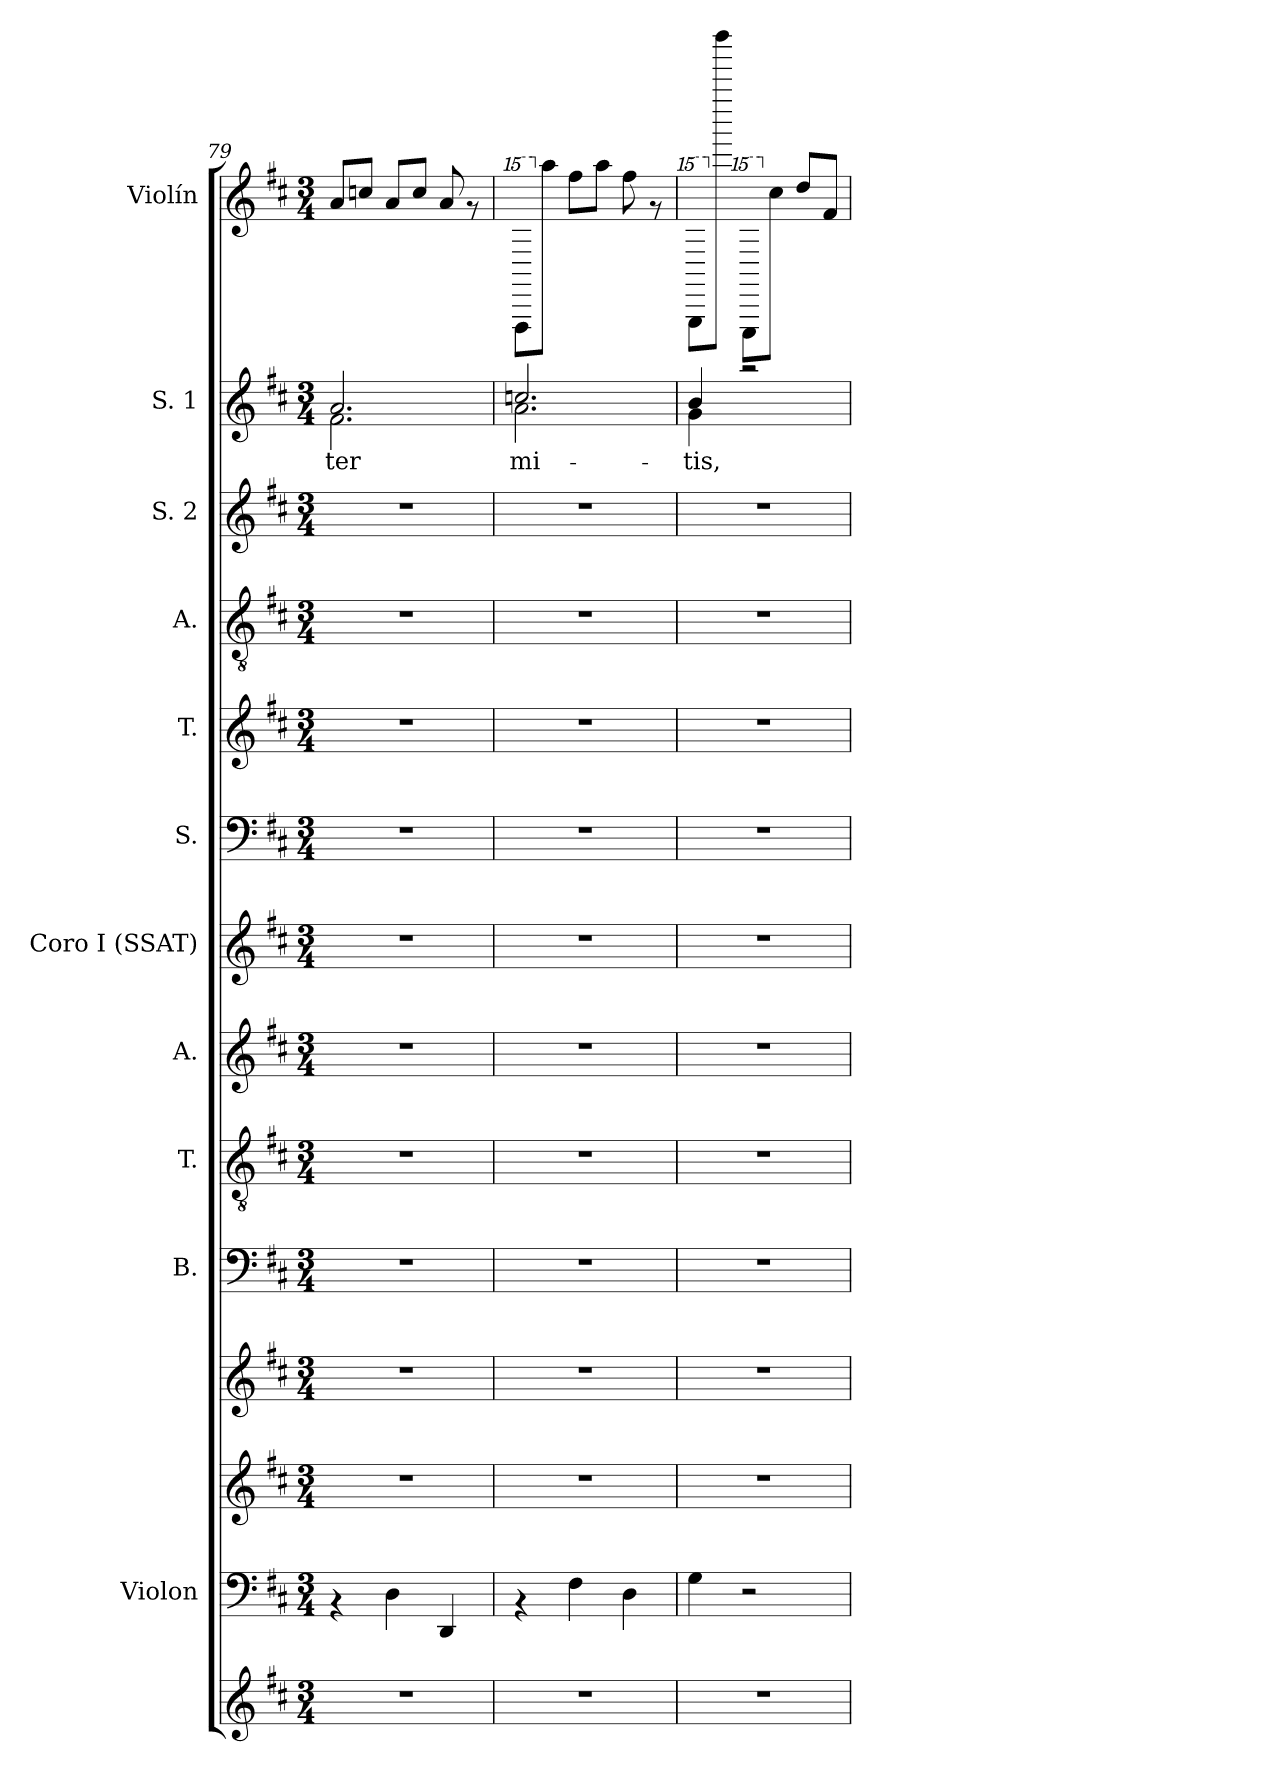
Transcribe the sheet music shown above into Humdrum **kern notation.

**kern	**kern	**kern	**kern	**kern	**kern	**kern	**kern	**kern	**kern	**kern	**kern	**kern	**text	**kern
*part14	*part13	*part12	*part11	*part10	*part9	*part8	*part7	*part6	*part5	*part4	*part3	*part2	*part2	*part1
*staff14	*staff13	*staff12	*staff11	*staff10	*staff9	*staff8	*staff7	*staff6	*staff5	*staff4	*staff3	*staff2	*staff2	*staff1
*	*I"Violon	*	*	*I"B.	*I"T.	*I"A.	*I"Coro I (SSAT)	*I"S.	*I"T.	*I"A.	*I"S. 2	*I"S. 1	*	*I"Violín
*	*I'Violon	*	*	*	*	*	*	*	*	*	*I'S. 2	*I'S. 1	*	*I'Violín
*clefG2	*clefF4	*clefG2	*clefG2	*clefF4	*clefGv2	*clefG2	*clefG2	*clefF4	*clefG2	*clefGv2	*clefG2	*clefG2	*	*clefG2
*k[f#c#]	*k[f#c#]	*k[f#c#]	*k[f#c#]	*k[f#c#]	*k[f#c#]	*k[f#c#]	*k[f#c#]	*k[f#c#]	*k[f#c#]	*k[f#c#]	*k[f#c#]	*k[f#c#]	*	*k[f#c#]
*D:	*D:	*D:	*D:	*D:	*D:	*D:	*D:	*D:	*D:	*D:	*D:	*D:	*	*D:
*M3/4	*M3/4	*M3/4	*M3/4	*M3/4	*M3/4	*M3/4	*M3/4	*M3/4	*M3/4	*M3/4	*M3/4	*M3/4	*	*M3/4
=79	=79	=79	=79	=79	=79	=79	=79	=79	=79	=79	=79	=79	=79	=79
*	*	*	*	*	*	*	*	*	*	*	*	*^	*	*
!	!	!	!	!	!	!	!	!	!	!	!	!	!	!LO:LY:b	!
2.r	4rAA	2.r	2.r	2.r	2.r	2.r	2.r	2.r	2.r	2.r	2.r	2.a/	2.f#\	-ter	8a/L
.	.	.	.	.	.	.	.	.	.	.	.	.	.	.	8ccn/J
.	4D\	.	.	.	.	.	.	.	.	.	.	.	.	.	8a/L
.	.	.	.	.	.	.	.	.	.	.	.	.	.	.	8cc/J
.	4DD/	.	.	.	.	.	.	.	.	.	.	.	.	.	8a/
.	.	.	.	.	.	.	.	.	.	.	.	.	.	.	8rf
=80	=80	=80	=80	=80	=80	=80	=80	=80	=80	=80	=80	=80	=80	=80	=80
!	!	!	!	!	!	!	!	!	!	!	!	!	!	!LO:LY:b	!
*	*	*	*	*	*	*	*	*	*	*	*	*	*	*	*15ma
2.r	4rAA	2.r	2.r	2.r	2.r	2.r	2.r	2.r	2.r	2.r	2.r	2.ccn/	2.a\	mi-	8F#\L
*	*	*	*	*	*	*	*	*	*	*	*	*	*	*	*X15ma
.	.	.	.	.	.	.	.	.	.	.	.	.	.	.	8aa\J
.	4F#\	.	.	.	.	.	.	.	.	.	.	.	.	.	8ff#\L
.	.	.	.	.	.	.	.	.	.	.	.	.	.	.	8aa\J
.	4D\	.	.	.	.	.	.	.	.	.	.	.	.	.	8ff#\
.	.	.	.	.	.	.	.	.	.	.	.	.	.	.	8rf
=81	=81	=81	=81	=81	=81	=81	=81	=81	=81	=81	=81	=81	=81	=81	=81
!	!	!	!	!	!	!	!	!	!	!	!	!	!	!LO:LY:b	!
*	*	*	*	*	*	*	*	*	*	*	*	*	*	*	*15ma
2.r	4G\	2.r	2.r	2.r	2.r	2.r	2.r	2.r	2.r	2.r	2.r	4b/	4g\	-tis,	8G\L
*	*	*	*	*	*	*	*	*	*	*	*	*	*	*	*X15ma
.	.	.	.	.	.	.	.	.	.	.	.	.	.	.	8dddddd\J
*	*	*	*	*	*	*	*	*	*	*	*	*	*	*	*15ma
.	2r	.	.	.	.	.	.	.	.	.	.	2raa	2ryy	.	8E\L
*	*	*	*	*	*	*	*	*	*	*	*	*	*	*	*X15ma
.	.	.	.	.	.	.	.	.	.	.	.	.	.	.	8cc#\J
.	.	.	.	.	.	.	.	.	.	.	.	.	.	.	8dd/L
.	.	.	.	.	.	.	.	.	.	.	.	.	.	.	8f#/J
*	*	*	*	*	*	*	*	*	*	*	*	*v	*v	*	*
=	=	=	=	=	=	=	=	=	=	=	=	=	=	=
*-	*-	*-	*-	*-	*-	*-	*-	*-	*-	*-	*-	*-	*-	*-
